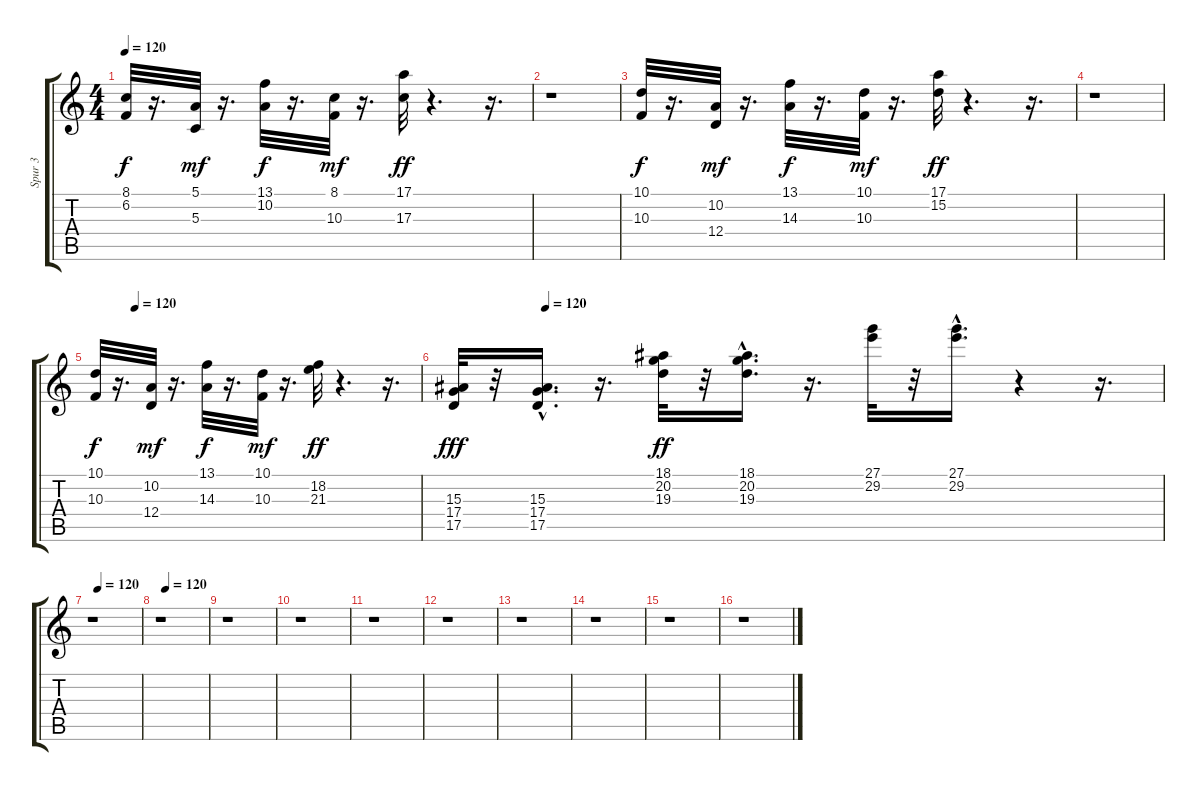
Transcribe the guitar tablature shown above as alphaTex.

\track ("Spur 3" "Spur 3") {instrument flute}
\staff {score tabs}
\tuning (E4 B3 G3 D3 A2 E2) {hide}
\ts (4 4)
\tempo 120
\clef g2
\ks c
(8.1 6.2).32{dy f} r.16{d} (5.1 5.3).32{dy mf} r.16{d} (13.1 10.2).32{dy f} r.16{d} (8.1 10.3).32{dy mf} r.16{d} (17.1 17.3).32{dy ff} r.4{d} r.16{d} |
r.1 |
(10.1 10.3).32{dy f} r.16{d} (10.2 12.4).32{dy mf} r.16{d} (13.1 14.3).32{dy f} r.16{d} (10.1 10.3).32{dy mf} r.16{d} (17.1 15.2).32{dy ff} r.4{d} r.16{d} |
r.1 |
\tempo (120 0.125)
(10.1 10.3).32{dy f} r.16{d} (10.2 12.4).32{dy mf} r.16{d} (13.1 14.3).32{dy f} r.16{d} (10.1 10.3).32{dy mf} r.16{d} (18.2 21.3).32{dy ff} r.4{d} r.16{d} |
\tempo (120 0.125)
(15.3 17.4 17.5).32{dy fff} r.32 (15.3{hac} 17.4{hac} 17.5{hac}).16{d} r.16{d} (18.1 20.2 19.3).32{dy ff} r.32 (18.1{hac} 20.2{hac} 19.3{hac}).16{d} r.16{d} (27.1 29.2).32 r.32 (27.1{hac} 29.2{hac}).16{d} r.4 r.16{d} |
\tempo (120 0.125)
r.1 |
\tempo (120 0.125)
r.1 |
r.1 |
r.1 |
r.1 |
r.1 |
r.1 |
r.1 |
r.1 |
r.1
